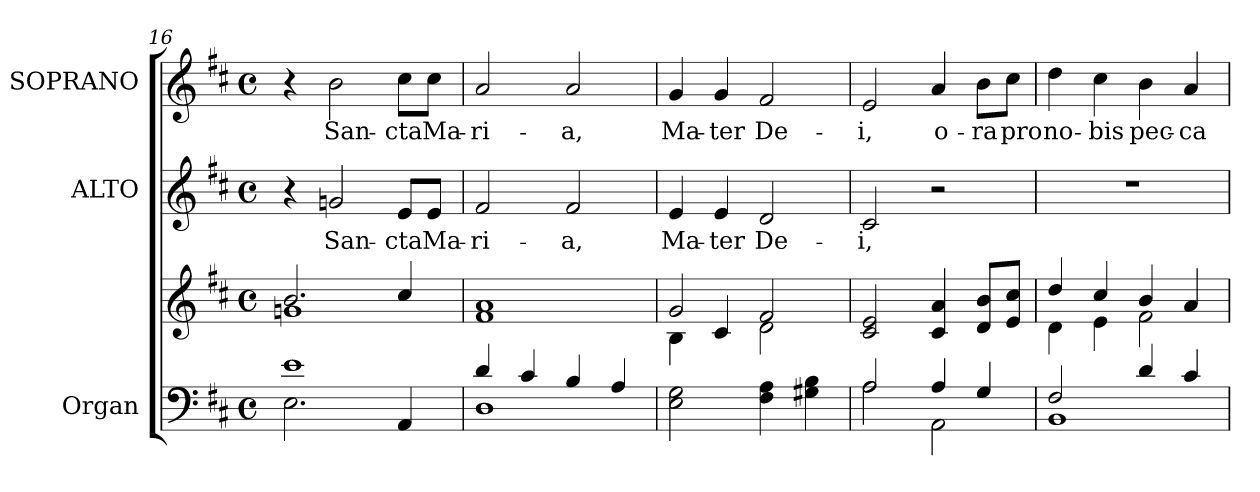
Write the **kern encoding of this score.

**kern	**kern	**kern	**text	**kern	**text
*part3	*part3	*part2	*part2	*part1	*part1
*staff4	*staff3	*staff2	*staff2	*staff1	*staff1
*I"Organ	*	*I"ALTO	*	*I"SOPRANO	*
*I'Org.	*	*I'A.	*	*I'S.	*
*clefF4	*clefG2	*clefG2	*	*clefG2	*
*k[f#c#]	*k[f#c#]	*k[f#c#]	*	*k[f#c#]	*
*D:	*D:	*D:	*	*D:	*
*M4/4	*M4/4	*M4/4	*	*M4/4	*
*met(c)	*met(c)	*met(c)	*	*met(c)	*
=16	=16	=16	=16	=16	=16
*^	*^	*	*	*	*
1ei	2.Ei\	2.bi/	1gni	4r	.	4r	.
!	!	!	!	!	!LO:LY:b:color=#000000	!	!
!	!	!	!	!	!	!	!LO:LY:b:color=#000000
.	.	.	.	2gni/	San-	2bi\	San-
!	!	!	!	!	!LO:LY:b:color=#000000	!	!
!	!	!	!	!	!	!	!LO:LY:b:color=#000000
.	4AAi/	4cc#i/	.	8ei/L	-cta	8cc#i\L	-cta
!	!	!	!	!	!LO:LY:b:color=#000000	!	!
!	!	!	!	!	!	!	!LO:LY:b:color=#000000
.	.	.	.	8ei/J	Ma-	8cc#i\J	Ma-
*	*	*v	*v	*	*	*	*
=17	=17	=17	=17	=17	=17	=17
!	!	!	!	!LO:LY:b:color=#000000	!	!
!	!	!	!	!	!	!LO:LY:b:color=#000000
4di/	1Di	1f#i 1ai	2f#i/	-ri-	2ai/	-ri-
4c#i/	.	.	.	.	.	.
!	!	!	!	!LO:LY:b:color=#000000	!	!
!	!	!	!	!	!	!LO:LY:b:color=#000000
4Bi/	.	.	2f#i/	-a,	2ai/	-a,
4Ai/	.	.	.	.	.	.
*v	*v	*	*	*	*	*
=18	=18	=18	=18	=18	=18
*	*^	*	*	*	*
!	!	!	!	!LO:LY:b:color=#000000	!	!
!	!	!	!	!	!	!LO:LY:b:color=#000000
2Ei\ 2Gi	2gi/	4Bi\	4ei/	Ma-	4gi/	Ma-
!	!	!	!	!LO:LY:b:color=#000000	!	!
!	!	!	!	!	!	!LO:LY:b:color=#000000
.	.	4c#i/	4ei/	-ter	4gi/	-ter
!	!	!	!	!LO:LY:b:color=#000000	!	!
!	!	!	!	!	!	!LO:LY:b:color=#000000
4F#i\ 4Ai	2f#i/	2di\	2di/	De-	2f#i/	De-
4G#Xi\ 4Bi	.	.	.	.	.	.
*	*v	*v	*	*	*	*
!!LO:PB:g=z
=19	=19	=19	=19	=19	=19
*^	*	*	*	*	*
!	!	!	!	!LO:LY:b:color=#000000	!	!
!	!	!	!	!	!	!LO:LY:b:color=#000000
2Ai/	2Ai\	2c#i/ 2ei	2c#i/	-i,	2ei/	-i,
!	!	!	!	!	!	!LO:LY:b:color=#000000
4Ai/	2AAi\	4c#i/ 4ai	2r	.	4ai/	o-
!	!	!	!	!	!	!LO:LY:b:color=#000000
4Gi/	.	8di/ 8biL	.	.	8bi\L	-ra
!	!	!	!	!	!	!LO:LY:b:color=#000000
.	.	8ei/ 8cc#iJ	.	.	8cc#i\J	pro
=20	=20	=20	=20	=20	=20	=20
*	*	*^	*	*	*	*
!	!	!	!	!	!	!	!LO:LY:b:color=#000000
2F#i/	1BBi	4ddi/	4di\	1r	.	4ddi\	no-
!	!	!	!	!	!	!	!LO:LY:b:color=#000000
.	.	4cc#i/	4ei\	.	.	4cc#i\	-bis
!	!	!	!	!	!	!	!LO:LY:b:color=#000000
4di/	.	4bi/	2f#i\	.	.	4bi\	pec-
!	!	!	!	!	!	!	!LO:LY:b:color=#000000
4c#i/	.	4ai/	.	.	.	4ai/	-ca-
*v	*v	*	*	*	*	*	*
*	*v	*v	*	*	*	*
=	=	=	=	=	=
*-	*-	*-	*-	*-	*-
